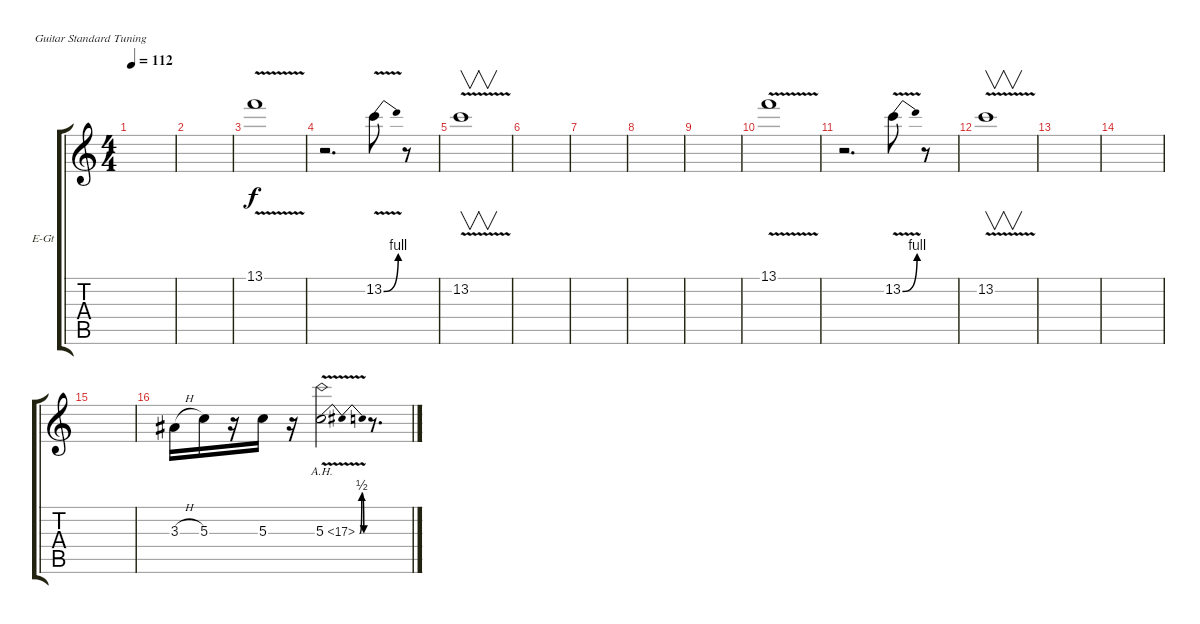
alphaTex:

\bracketExtendMode groupsimilarinstruments
\firstSystemTrackNameOrientation horizontal
\otherSystemsTrackNameOrientation horizontal
\track ("Electric Guitar" "E-Gt") {instrument distortionguitar}
\staff {score tabs}
\tuning (E4 B3 G3 D3 A2 E2)
\ts (4 4)
\tempo 112
\clef g2
\ks c
|
|
13.1{v}.1 |
r.2{d} 13.2{be (bend 0 0 15 4) v}.8 r.8 |
13.2{v}.1{v} |
|
|
|
|
13.1{v}.1 |
r.2{d} 13.2{be (bend 0 0 15 4) v}.8 r.8 |
13.2{v}.1{v} |
|
|
|
3.3{h}.16 5.3.16 r.16 5.3.16 r.16 5.3{be (bendrelease 0 0 9.6 2 13.799999999999999 2 19.2 0) ah 12 v}.2 r.8{d}
